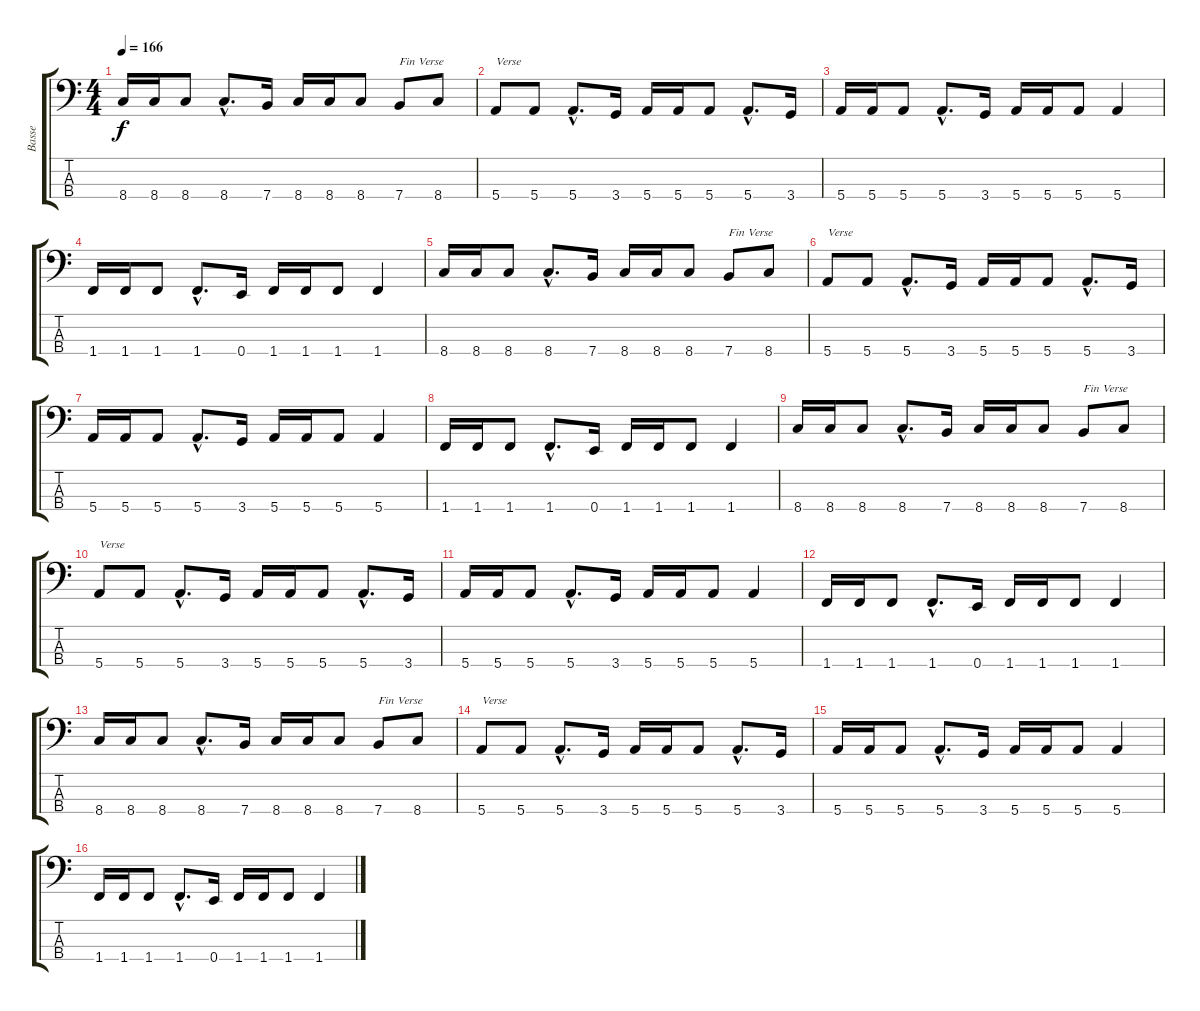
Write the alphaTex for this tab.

\track ("Basse" "Basse") {instrument electricbassfinger}
\staff {score tabs}
\tuning (G2 D2 A1 E1) {hide}
\ts (4 4)
\tempo 166
\clef f4
\ks c
8.4.16{dy f} 8.4.16 8.4.8 8.4{hac}.8{d} 7.4.16 8.4.16 8.4.16 8.4.8 7.4.8{txt "Fin Verse"} 8.4.8 |
5.4.8{txt "Verse"} 5.4.8 5.4{hac}.8{d} 3.4.16 5.4.16 5.4.16 5.4.8 5.4{hac}.8{d} 3.4.16 |
5.4.16 5.4.16 5.4.8 5.4{hac}.8{d} 3.4.16 5.4.16 5.4.16 5.4.8 5.4.4 |
1.4.16 1.4.16 1.4.8 1.4{hac}.8{d} 0.4.16 1.4.16 1.4.16 1.4.8 1.4.4 |
8.4.16 8.4.16 8.4.8 8.4{hac}.8{d} 7.4.16 8.4.16 8.4.16 8.4.8 7.4.8{txt "Fin Verse"} 8.4.8 |
5.4.8{txt "Verse"} 5.4.8 5.4{hac}.8{d} 3.4.16 5.4.16 5.4.16 5.4.8 5.4{hac}.8{d} 3.4.16 |
5.4.16 5.4.16 5.4.8 5.4{hac}.8{d} 3.4.16 5.4.16 5.4.16 5.4.8 5.4.4 |
1.4.16 1.4.16 1.4.8 1.4{hac}.8{d} 0.4.16 1.4.16 1.4.16 1.4.8 1.4.4 |
8.4.16 8.4.16 8.4.8 8.4{hac}.8{d} 7.4.16 8.4.16 8.4.16 8.4.8 7.4.8{txt "Fin Verse"} 8.4.8 |
5.4.8{txt "Verse"} 5.4.8 5.4{hac}.8{d} 3.4.16 5.4.16 5.4.16 5.4.8 5.4{hac}.8{d} 3.4.16 |
5.4.16 5.4.16 5.4.8 5.4{hac}.8{d} 3.4.16 5.4.16 5.4.16 5.4.8 5.4.4 |
1.4.16 1.4.16 1.4.8 1.4{hac}.8{d} 0.4.16 1.4.16 1.4.16 1.4.8 1.4.4 |
8.4.16 8.4.16 8.4.8 8.4{hac}.8{d} 7.4.16 8.4.16 8.4.16 8.4.8 7.4.8{txt "Fin Verse"} 8.4.8 |
5.4.8{txt "Verse"} 5.4.8 5.4{hac}.8{d} 3.4.16 5.4.16 5.4.16 5.4.8 5.4{hac}.8{d} 3.4.16 |
5.4.16 5.4.16 5.4.8 5.4{hac}.8{d} 3.4.16 5.4.16 5.4.16 5.4.8 5.4.4 |
1.4.16 1.4.16 1.4.8 1.4{hac}.8{d} 0.4.16 1.4.16 1.4.16 1.4.8 1.4.4
